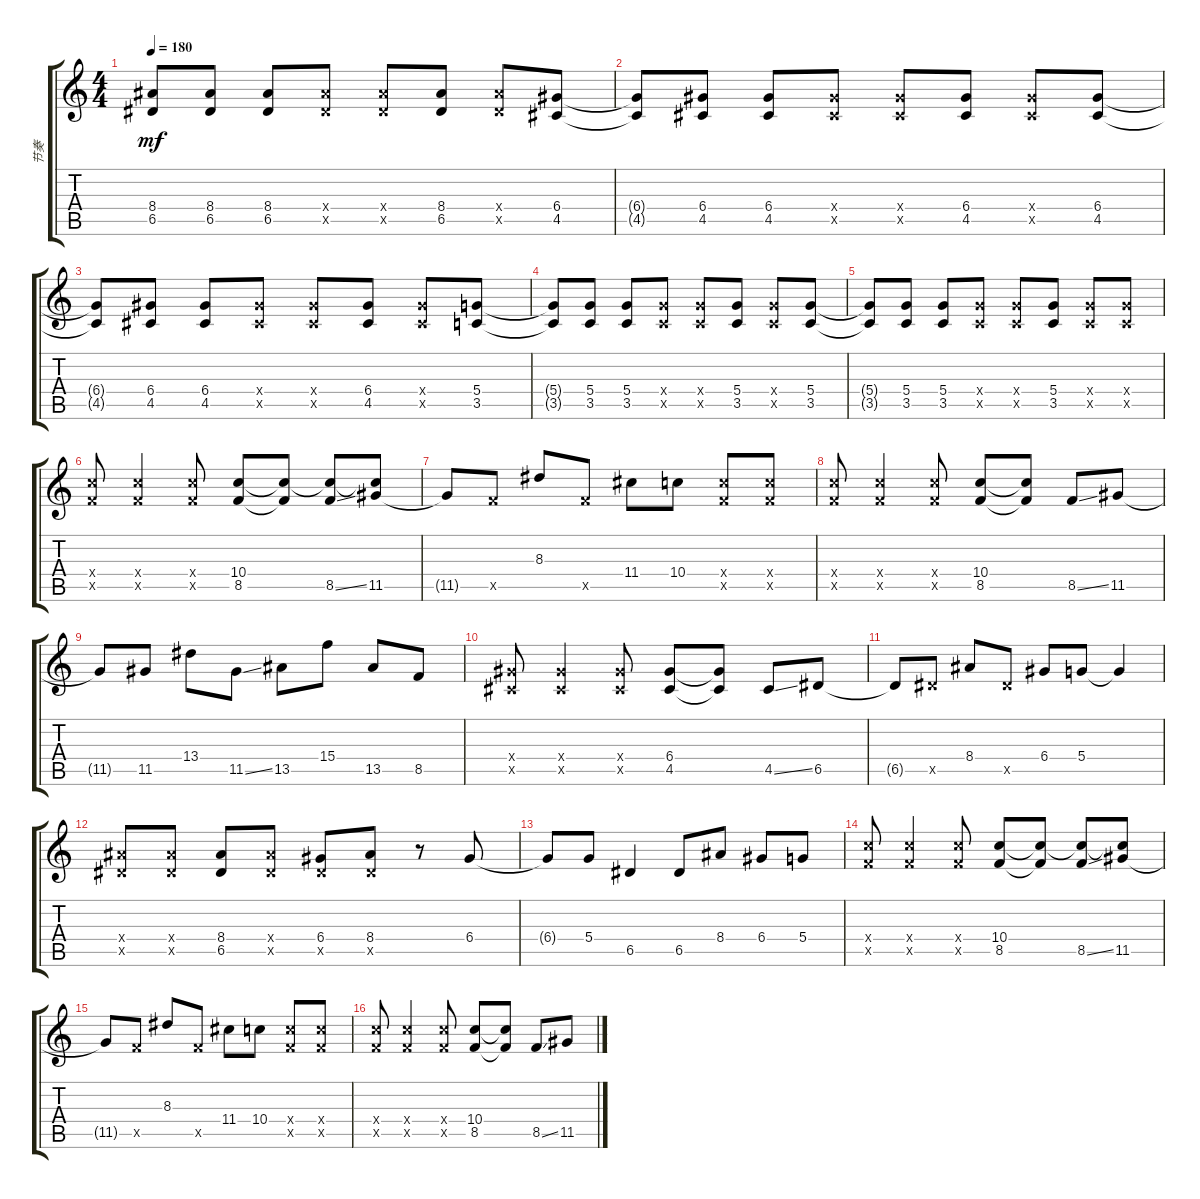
\track ("节奏" "节奏") {instrument overdrivenguitar}
\staff {score tabs}
\tuning (E4 B3 G3 D3 A2 E2) {hide}
\ts (4 4)
\tempo 180
\clef g2
\ks c
(8.4{t} 6.5{t}).8{dy mf} (8.4 6.5).8 (8.4 6.5).8 (8.4{x} 6.5{x}).8 (8.4{x} 6.5{x}).8 (8.4 6.5).8 (8.4{x} 6.5{x}).8 (6.4 4.5).8 |
(6.4{t} 4.5{t}).8 (6.4 4.5).8 (6.4 4.5).8 (6.4{x} 4.5{x}).8 (6.4{x} 4.5{x}).8 (6.4 4.5).8 (6.4{x} 4.5{x}).8 (6.4 4.5).8 |
(6.4{t} 4.5{t}).8 (6.4 4.5).8 (6.4 4.5).8 (6.4{x} 4.5{x}).8 (6.4{x} 4.5{x}).8 (6.4 4.5).8 (6.4{x} 4.5{x}).8 (5.4 3.5).8 |
(5.4{t} 3.5{t}).8 (5.4 3.5).8 (5.4 3.5).8 (5.4{x} 3.5{x}).8 (5.4{x} 3.5{x}).8 (5.4 3.5).8 (5.4{x} 3.5{x}).8 (5.4 3.5).8 |
(5.4{t} 3.5{t}).8 (5.4 3.5).8 (5.4 3.5).8 (5.4{x} 3.5{x}).8 (5.4{x} 3.5{x}).8 (5.4 3.5).8 (5.4{x} 3.5{x}).8 (5.4{x} 3.5{x}).8 |
(10.4{x} 8.5{x}).8 (10.4{x} 8.5{x}).4 (10.4{x} 8.5{x}).8 (10.4 8.5).8 (10.4{t} 8.5{t}).8 (10.4{t} 8.5{ss}).8 (10.4{t} 11.5).8 |
11.5{t}.8 8.5{x}.8 8.3.8 8.5{x}.8 11.4.8 10.4.8 (10.4{x} 8.5{x}).8 (10.4{x} 8.5{x}).8 |
(10.4{x} 8.5{x}).8 (10.4{x} 8.5{x}).4 (10.4{x} 8.5{x}).8 (10.4 8.5).8 (10.4{t} 8.5{t}).8 8.5{ss}.8 11.5.8 |
11.5{t}.8 11.5.8 13.4.8 11.5{ss}.8 13.5.8 15.4.8 13.5.8 8.5.8 |
(6.4{x} 4.5{x}).8 (6.4{x} 4.5{x}).4 (6.4{x} 4.5{x}).8 (6.4 4.5).8 (6.4{t} 4.5{t}).8 4.5{ss}.8 6.5.8 |
6.5{t}.8 6.5{x}.8 8.4.8 6.5{x}.8 6.4.8 5.4.8 5.4{t}.4 |
(8.4{x} 6.5{x}).8 (8.4{x} 6.5{x}).8 (8.4 6.5).8 (8.4{x} 6.5{x}).8 (6.4 6.5{x}).8 (8.4 6.5{x}).8 r.8 6.4.8 |
6.4{t}.8 5.4.8 6.5.4 6.5.8 8.4.8 6.4.8 5.4.8 |
(10.4{x} 8.5{x}).8 (10.4{x} 8.5{x}).4 (10.4{x} 8.5{x}).8 (10.4 8.5).8 (10.4{t} 8.5{t}).8 (10.4{t} 8.5{ss}).8 (10.4{t} 11.5).8 |
11.5{t}.8 8.5{x}.8 8.3.8 8.5{x}.8 11.4.8 10.4.8 (10.4{x} 8.5{x}).8 (10.4{x} 8.5{x}).8 |
(10.4{x} 8.5{x}).8 (10.4{x} 8.5{x}).4 (10.4{x} 8.5{x}).8 (10.4 8.5).8 (10.4{t} 8.5{t}).8 8.5{ss}.8 11.5.8
